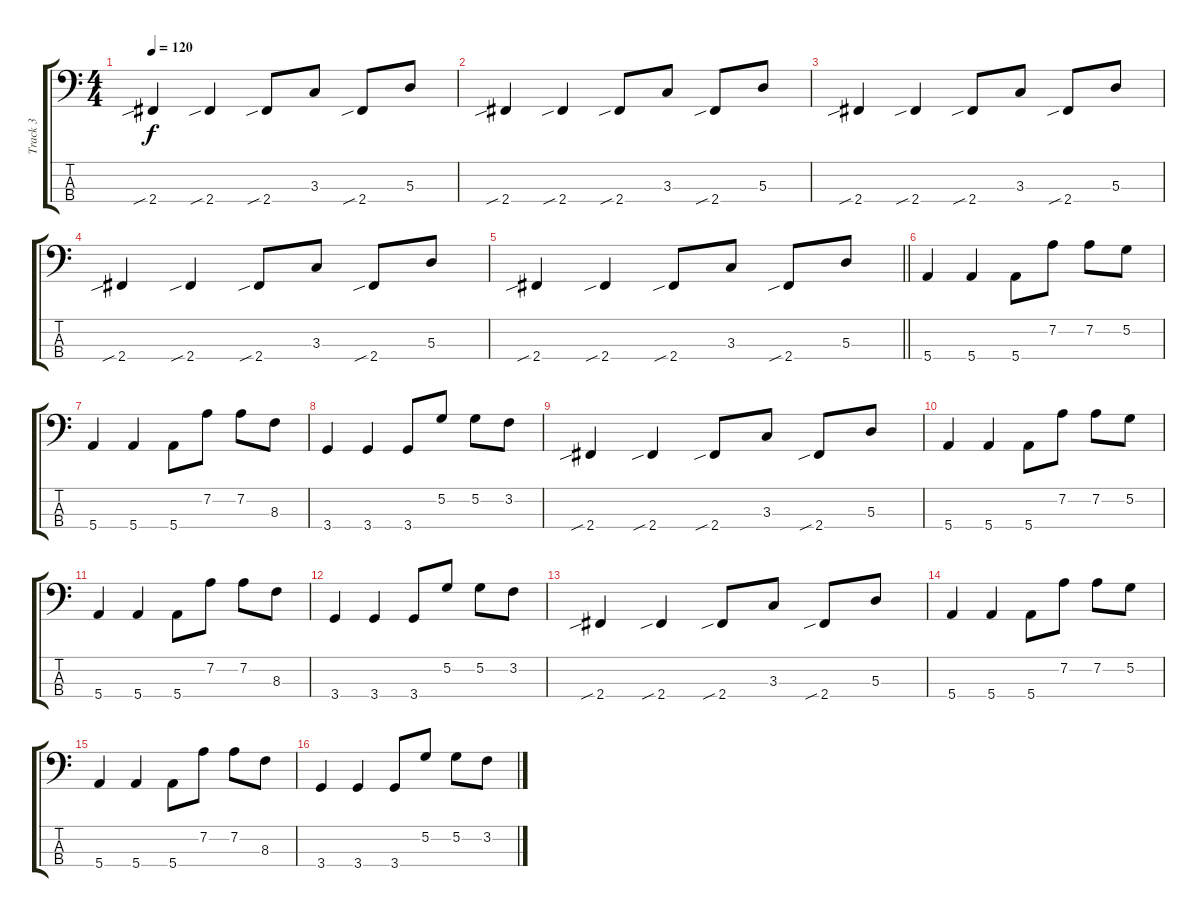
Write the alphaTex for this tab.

\track ("Track 3" "Track 3") {instrument electricbassfinger}
\staff {score tabs}
\tuning (G2 D2 A1 E1) {hide}
\ts (4 4)
\tempo 120
\clef f4
\ks c
2.4{sib}.4{dy f} 2.4{sib}.4 2.4{sib}.8 3.3.8 2.4{sib}.8 5.3.8 |
2.4{sib}.4 2.4{sib}.4 2.4{sib}.8 3.3.8 2.4{sib}.8 5.3.8 |
2.4{sib}.4 2.4{sib}.4 2.4{sib}.8 3.3.8 2.4{sib}.8 5.3.8 |
2.4{sib}.4 2.4{sib}.4 2.4{sib}.8 3.3.8 2.4{sib}.8 5.3.8 |
\barLineRight lightlight
2.4{sib}.4 2.4{sib}.4 2.4{sib}.8 3.3.8 2.4{sib}.8 5.3.8 |
5.4.4 5.4.4 5.4.8 7.2.8 7.2.8 5.2.8 |
5.4.4 5.4.4 5.4.8 7.2.8 7.2.8 8.3.8 |
3.4.4 3.4.4 3.4.8 5.2.8 5.2.8 3.2.8 |
2.4{sib}.4 2.4{sib}.4 2.4{sib}.8 3.3.8 2.4{sib}.8 5.3.8 |
5.4.4 5.4.4 5.4.8 7.2.8 7.2.8 5.2.8 |
5.4.4 5.4.4 5.4.8 7.2.8 7.2.8 8.3.8 |
3.4.4 3.4.4 3.4.8 5.2.8 5.2.8 3.2.8 |
2.4{sib}.4 2.4{sib}.4 2.4{sib}.8 3.3.8 2.4{sib}.8 5.3.8 |
5.4.4 5.4.4 5.4.8 7.2.8 7.2.8 5.2.8 |
5.4.4 5.4.4 5.4.8 7.2.8 7.2.8 8.3.8 |
3.4.4 3.4.4 3.4.8 5.2.8 5.2.8 3.2.8
